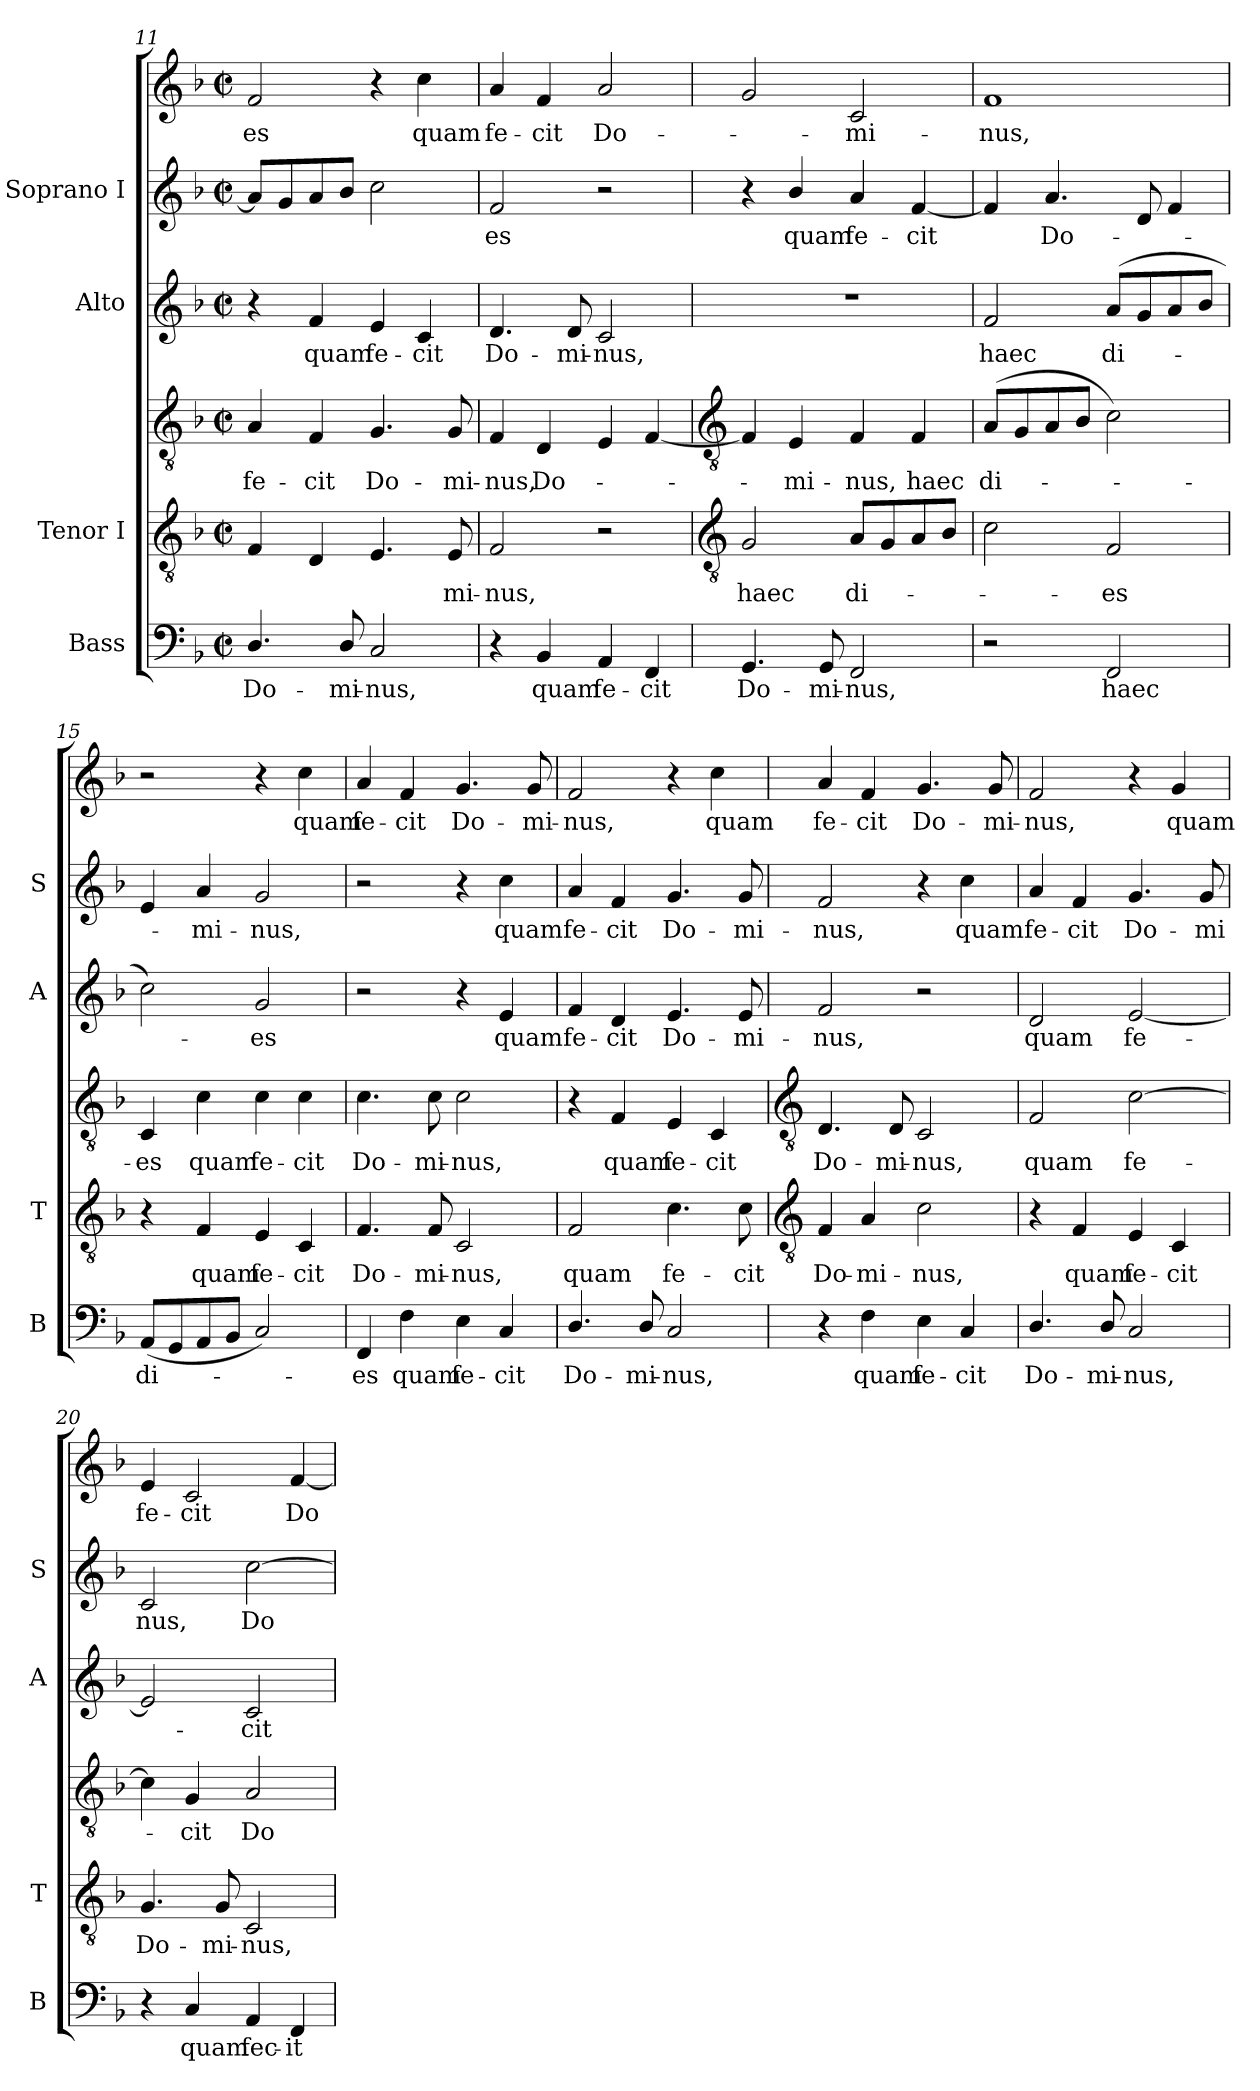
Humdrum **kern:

**kern	**text	**kern	**text	**kern	**text	**kern	**text	**kern	**text	**kern	**text
*part4	*part4	*part3	*part3	*part3	*part3	*part2	*part2	*part1	*part1	*part1	*part1
*staff6	*staff6	*staff5	*staff5	*staff4	*staff4	*staff3	*staff3	*staff2	*staff2	*staff1	*staff1
*I"Bass	*	*I"Tenor I	*	*	*	*I"Alto	*	*I"Soprano I	*	*	*
*I'B	*	*I'T	*	*	*	*I'A	*	*I'S	*	*	*
*clefF4	*	*clefGv2	*	*clefGv2	*	*clefG2	*	*clefG2	*	*clefG2	*
*k[b-]	*	*k[b-]	*	*k[b-]	*	*k[b-]	*	*k[b-]	*	*k[b-]	*
*F:	*	*F:	*	*F:	*	*F:	*	*F:	*	*F:	*
*M2/2	*	*M2/2	*	*M2/2	*	*M2/2	*	*M2/2	*	*M2/2	*
*met(c|)	*	*met(c|)	*	*met(c|)	*	*met(c|)	*	*met(c|)	*	*met(c|)	*
=11	=11	=11	=11	=11	=11	=11	=11	=11	=11	=11	=11
!	!LO:LY:b	!	!	!	!LO:LY:b	!	!	!	!	!	!LO:LY:b
4.D/	Do-	4F	.	4A	fe-	4r	.	8aL]	.	2f	es
.	.	.	.	.	.	.	.	8g	.	.	.
!	!	!	!	!	!LO:LY:b	!	!LO:LY:b	!	!	!	!
.	.	4D	.	4F	-cit	4f	quam	8a	.	.	.
!	!LO:LY:b	!	!	!	!	!	!	!	!	!	!
8D/	-mi-	.	.	.	.	.	.	8b-J	.	.	.
!	!LO:LY:b	!	!	!	!LO:LY:b	!	!LO:LY:b	!	!	!	!
2C	-nus,	4.E	.	4.G	Do-	4e	fe-	2cc	.	4r	.
!	!	!	!	!	!	!	!LO:LY:b	!	!	!	!LO:LY:b
.	.	.	.	.	.	4c	-cit	.	.	4cc	quam
!	!	!	!LO:LY:b	!	!LO:LY:b	!	!	!	!	!	!
.	.	8E	-mi-	8G	-mi-	.	.	.	.	.	.
=12	=12	=12	=12	=12	=12	=12	=12	=12	=12	=12	=12
!	!	!	!LO:LY:b	!	!LO:LY:b	!	!LO:LY:b	!	!LO:LY:b	!	!LO:LY:b
4r	.	2F	nus,	4F	-nus,	4.d	Do-	2f	es	4a	fe-
!	!LO:LY:b	!	!	!	!LO:LY:b	!	!	!	!	!	!LO:LY:b
4BB-	quam	.	.	4D	Do-	.	.	.	.	4f	-cit
!	!	!	!	!	!	!	!LO:LY:b	!	!	!	!
.	.	.	.	.	.	8d	-mi-	.	.	.	.
!	!LO:LY:b	!	!	!	!	!	!LO:LY:b	!	!	!	!LO:LY:b
4AA	fe-	2r	.	4E	.	2c	-nus,	2r	.	2a	Do-
!	!LO:LY:b	!	!	!	!	!	!	!	!	!	!
4FF	-cit	.	.	[4F	.	.	.	.	.	.	.
!!LO:LB:g=z
=13	=13	=13	=13	=13	=13	=13	=13	=13	=13	=13	=13
*	*	*clefGv2	*	*clefGv2	*	*	*	*	*	*	*
!	!LO:LY:b	!	!LO:LY:b	!	!	!	!	!	!	!	!
4.GG	Do-	2G	haec	4F]	.	1r	.	4r	.	2g	.
!	!	!	!	!	!LO:LY:b	!	!	!	!LO:LY:b	!	!
.	.	.	.	4E	mi-	.	.	4b-/	-quam	.	.
!	!LO:LY:b	!	!	!	!	!	!	!	!	!	!
8GG	-mi-	.	.	.	.	.	.	.	.	.	.
!	!LO:LY:b	!	!LO:LY:b	!	!LO:LY:b	!	!	!	!LO:LY:b	!	!LO:LY:b
2FF	-nus,	8AL	di-	4F	-nus,	.	.	4a	fe-	2c	mi-
.	.	8G	.	.	.	.	.	.	.	.	.
!	!	!	!	!	!LO:LY:b	!	!	!	!LO:LY:b	!	!
.	.	8A	.	4F	haec	.	.	[4f	-cit	.	.
.	.	8B-J	.	.	.	.	.	.	.	.	.
=14	=14	=14	=14	=14	=14	=14	=14	=14	=14	=14	=14
!	!	!	!	!	!LO:LY:b	!	!LO:LY:b	!	!	!	!LO:LY:b
2r	.	2c	.	(<8AL	di-	2f	haec	4f]	.	1f	nus,
.	.	.	.	8G	.	.	.	.	.	.	.
!	!	!	!	!	!	!	!	!	!LO:LY:b	!	!
.	.	.	.	8A	.	.	.	4.a	Do-	.	.
.	.	.	.	8B-J	.	.	.	.	.	.	.
!	!LO:LY:b	!	!LO:LY:b	!	!	!	!LO:LY:b	!	!	!	!
2FF	haec	2F	es	2c)	.	(<8aL	di-	.	.	.	.
.	.	.	.	.	.	8g	.	8d	.	.	.
.	.	.	.	.	.	8a	.	4f	.	.	.
.	.	.	.	.	.	8b-J	.	.	.	.	.
=15	=15	=15	=15	=15	=15	=15	=15	=15	=15	=15	=15
!	!LO:LY:b	!	!	!	!LO:LY:b	!	!	!	!	!	!
(<8AAL	di-	4r	.	4C	es	2cc)	.	4e	.	2r	.
8GG	.	.	.	.	.	.	.	.	.	.	.
!	!	!	!LO:LY:b	!	!LO:LY:b	!	!	!	!LO:LY:b	!	!
8AA	.	4F	quam	4c	quam	.	.	4a	mi-	.	.
8BB-J	.	.	.	.	.	.	.	.	.	.	.
!	!	!	!LO:LY:b	!	!LO:LY:b	!	!LO:LY:b	!	!LO:LY:b	!	!
2C)	.	4E	fe-	4c	fe-	2g	es	2g	-nus,	4r	.
!	!	!	!LO:LY:b	!	!LO:LY:b	!	!	!	!	!	!LO:LY:b
.	.	4C	-cit	4c	-cit	.	.	.	.	4cc	quam
=16	=16	=16	=16	=16	=16	=16	=16	=16	=16	=16	=16
!	!LO:LY:b	!	!LO:LY:b	!	!LO:LY:b	!	!	!	!	!	!LO:LY:b
4FF	es	4.F	Do-	4.c	Do-	2r	.	2r	.	4a	fe-
!	!LO:LY:b	!	!	!	!	!	!	!	!	!	!LO:LY:b
4F	quam	.	.	.	.	.	.	.	.	4f	-cit
!	!	!	!LO:LY:b	!	!LO:LY:b	!	!	!	!	!	!
.	.	8F	-mi-	8c	-mi-	.	.	.	.	.	.
!	!LO:LY:b	!	!LO:LY:b	!	!LO:LY:b	!	!	!	!	!	!LO:LY:b
4E	fe-	2C	-nus,	2c	-nus,	4r	.	4r	.	4.g	Do-
!	!LO:LY:b	!	!	!	!	!	!LO:LY:b	!	!LO:LY:b	!	!
4C	-cit	.	.	.	.	4e	quam	4cc	-quam	.	.
!	!	!	!	!	!	!	!	!	!	!	!LO:LY:b
.	.	.	.	.	.	.	.	.	.	8g	-mi-
=17	=17	=17	=17	=17	=17	=17	=17	=17	=17	=17	=17
!	!LO:LY:b	!	!LO:LY:b	!	!	!	!LO:LY:b	!	!LO:LY:b	!	!LO:LY:b
4.D/	Do-	2F	quam	4r	.	4f	fe-	4a	fe-	2f	nus,
!	!	!	!	!	!LO:LY:b	!	!LO:LY:b	!	!LO:LY:b	!	!
.	.	.	.	4F	quam	4d	-cit	4f	-cit	.	.
!	!LO:LY:b	!	!	!	!	!	!	!	!	!	!
8D/	-mi-	.	.	.	.	.	.	.	.	.	.
!	!LO:LY:b	!	!LO:LY:b	!	!LO:LY:b	!	!LO:LY:b	!	!LO:LY:b	!	!
2C	-nus,	4.c	fe-	4E	fe-	4.e	Do-	4.g	Do-	4r	.
!	!	!	!	!	!LO:LY:b	!	!	!	!	!	!LO:LY:b
.	.	.	.	4C	-cit	.	.	.	.	4cc	quam
!	!	!	!LO:LY:b	!	!	!	!LO:LY:b	!	!LO:LY:b	!	!
.	.	8c	-cit	.	.	8e	-mi-	8g	-mi-	.	.
!!LO:LB:g=z
=18	=18	=18	=18	=18	=18	=18	=18	=18	=18	=18	=18
*	*	*clefGv2	*	*clefGv2	*	*	*	*	*	*	*
!	!	!	!LO:LY:b	!	!LO:LY:b	!	!LO:LY:b	!	!LO:LY:b	!	!LO:LY:b
4r	.	4F	Do-	4.D	Do-	2f	-nus,	2f	-nus,	4a	-fe-
!	!LO:LY:b	!	!LO:LY:b	!	!	!	!	!	!	!	!LO:LY:b
4F	quam	4A	-mi-	.	.	.	.	.	.	4f	-cit
!	!	!	!	!	!LO:LY:b	!	!	!	!	!	!
.	.	.	.	8D	-mi-	.	.	.	.	.	.
!	!LO:LY:b	!	!LO:LY:b	!	!LO:LY:b	!	!	!	!	!	!LO:LY:b
4E	fe-	2c	-nus,	2C	-nus,	2r	.	4r	.	4.g	Do-
!	!LO:LY:b	!	!	!	!	!	!	!	!LO:LY:b	!	!
4C	-cit	.	.	.	.	.	.	4cc	quam	.	.
!	!	!	!	!	!	!	!	!	!	!	!LO:LY:b
.	.	.	.	.	.	.	.	.	.	8g	-mi-
=19	=19	=19	=19	=19	=19	=19	=19	=19	=19	=19	=19
!	!LO:LY:b	!	!	!	!LO:LY:b	!	!LO:LY:b	!	!LO:LY:b	!	!LO:LY:b
4.D/	Do-	4r	.	2F	quam	2d	quam	4a	fe-	2f	nus,
!	!	!	!LO:LY:b	!	!	!	!	!	!LO:LY:b	!	!
.	.	4F	quam	.	.	.	.	4f	-cit	.	.
!	!LO:LY:b	!	!	!	!	!	!	!	!	!	!
8D/	-mi-	.	.	.	.	.	.	.	.	.	.
!	!LO:LY:b	!	!LO:LY:b	!	!LO:LY:b	!	!LO:LY:b	!	!LO:LY:b	!	!
2C	-nus,	4E	fe-	[2c	fe-	[2e	fe-	4.g	Do-	4r	.
!	!	!	!LO:LY:b	!	!	!	!	!	!	!	!LO:LY:b
.	.	4C	-cit	.	.	.	.	.	.	4g	quam
!	!	!	!	!	!	!	!	!	!LO:LY:b	!	!
.	.	.	.	.	.	.	.	8g	-mi	.	.
=20	=20	=20	=20	=20	=20	=20	=20	=20	=20	=20	=20
!	!	!	!LO:LY:b	!	!	!	!	!	!LO:LY:b	!	!LO:LY:b
4r	.	4.G	Do-	4c]	.	2e]	.	2c	nus,	4e	fe-
!	!LO:LY:b	!	!	!	!LO:LY:b	!	!	!	!	!	!LO:LY:b
4C	quam	.	.	4G	cit	.	.	.	.	2c	-cit
!	!	!	!LO:LY:b	!	!	!	!	!	!	!	!
.	.	8G	-mi-	.	.	.	.	.	.	.	.
!	!LO:LY:b	!	!LO:LY:b	!	!LO:LY:b	!	!LO:LY:b	!	!LO:LY:b	!	!
4AA	fec-	2C	-nus,	2A	Do-	2c	cit	[2cc	Do-	.	.
!	!LO:LY:b	!	!	!	!	!	!	!	!	!	!LO:LY:b
4FF	-it	.	.	.	.	.	.	.	.	[4f	Do-
=	=	=	=	=	=	=	=	=	=	=	=
*-	*-	*-	*-	*-	*-	*-	*-	*-	*-	*-	*-
